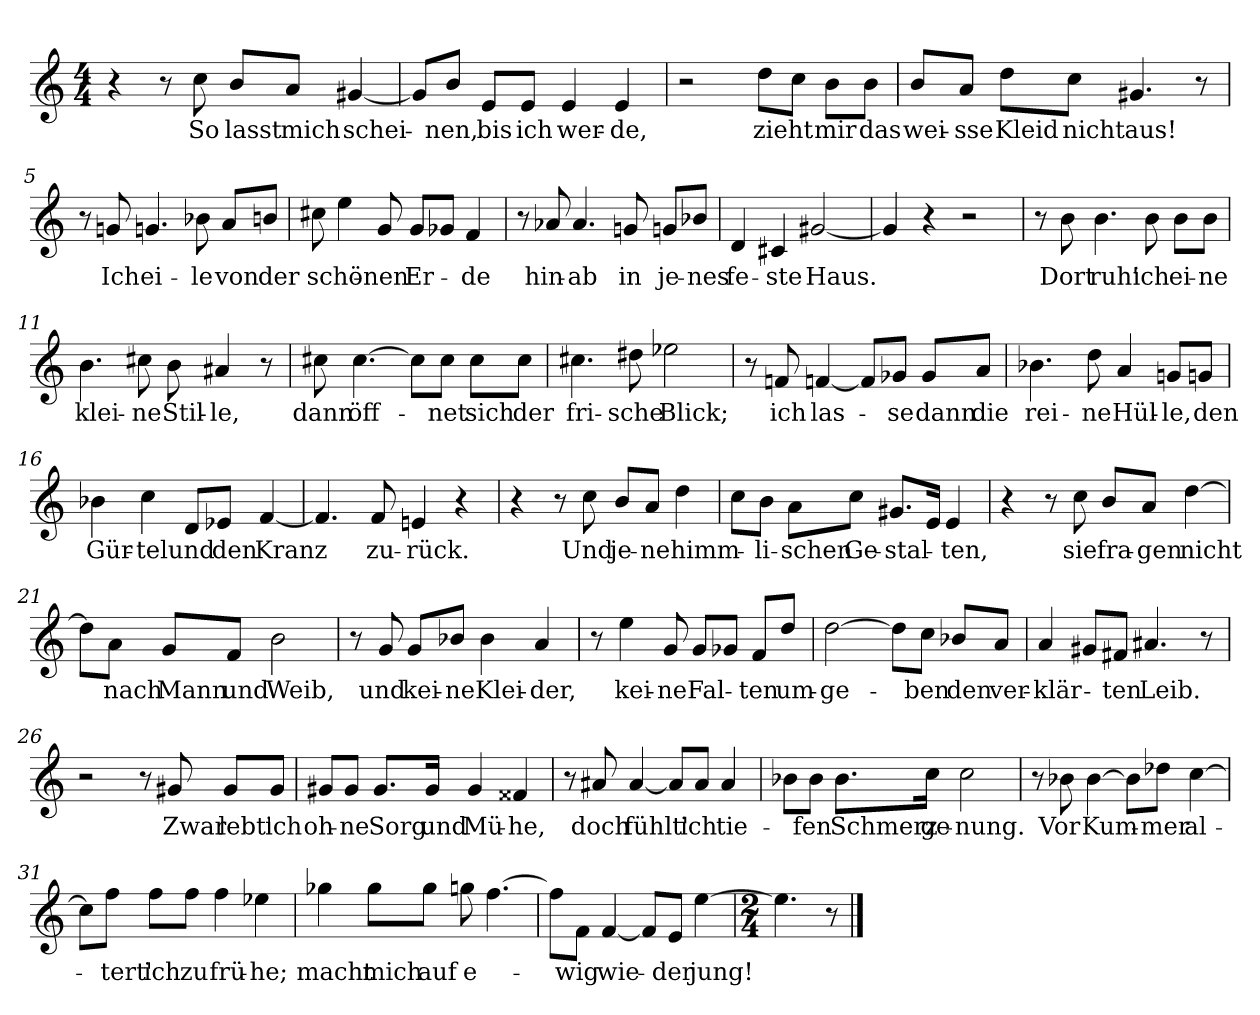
**kern	**text
*part1	*part1
*staff1	*staff1
*clefG2	*
*k[]	*
*M4/4	*
=1	=1
4r	.
8r	.
!	!LO:LY:b
8cc\	So
!	!LO:LY:b
8b/L	lasst
!	!LO:LY:b
8a/J	mich
!	!LO:LY:b
[4g#X/	schei-
=2	=2
8g#/L]	.
!	!LO:LY:b
8b/J	-nen,
!	!LO:LY:b
8e/L	bis
!	!LO:LY:b
8e/J	ich
!	!LO:LY:b
4e/	wer-
!	!LO:LY:b
4e/	-de,
=3	=3
2r	.
!	!LO:LY:b
8dd\L	zieht
8cc\J	.
!	!LO:LY:b
8b\L	mir
!	!LO:LY:b
8b\J	das
=4	=4
!	!LO:LY:b
8b/L	wei-
!	!LO:LY:b
8a/J	-sse
!	!LO:LY:b
8dd\L	Kleid
!	!LO:LY:b
8cc\J	nicht
!	!LO:LY:b
4.g#X/	aus!
8r	.
=5	=5
8r	.
!	!LO:LY:b
8gn/	Ich
!	!LO:LY:b
4.gn/	ei-
!	!LO:LY:b
8b-X\	-le
!	!LO:LY:b
8a/L	von
!	!LO:LY:b
8bn/J	der
!!LO:LB:g=z
=6	=6
!	!LO:LY:b
8cc#X\	schö-
4ee\	.
!	!LO:LY:b
8g/	-nen
!	!LO:LY:b
8g/L	Er-
8g-X/J	.
!	!LO:LY:b
4f/	-de
=7	=7
8r	.
!	!LO:LY:b
8a-X/	hin-
!	!LO:LY:b
4.a-/	-ab
!	!LO:LY:b
8gn/	in
!	!LO:LY:b
8gn/L	je-
!	!LO:LY:b
8b-X/J	-nes
=8	=8
!	!LO:LY:b
4d/	fe-
!	!LO:LY:b
4c#X/	-ste
!	!LO:LY:b
[2g#X/	Haus.
=9	=9
4g#/]	.
4r	.
2r	.
=10	=10
8r	.
!	!LO:LY:b
8b\	Dort
!	!LO:LY:b
4.b\	ruh'
!	!LO:LY:b
8b\	ich
!	!LO:LY:b
8b\L	ei-
!	!LO:LY:b
8b\J	-ne
=11	=11
!	!LO:LY:b
4.b\	klei-
!	!LO:LY:b
8cc#X\	-ne
!	!LO:LY:b
8b\	Stil-
!	!LO:LY:b
4a#X/	-le,
8r	.
!!LO:LB:g=z
=12	=12
!	!LO:LY:b
8cc#X\	dann
!	!LO:LY:b
[4.cc#\	öff-
8cc#\L]	.
!	!LO:LY:b
8cc#\J	-net
!	!LO:LY:b
8cc#\L	sich
!	!LO:LY:b
8cc#\J	der
=13	=13
!	!LO:LY:b
4.cc#X\	fri-
!	!LO:LY:b
8dd#X\	-sche
!	!LO:LY:b
2ee-X\	Blick;
=14	=14
8r	.
!	!LO:LY:b
8fn/	ich
!	!LO:LY:b
[4fn/	las-
8fn/L]	.
!	!LO:LY:b
8g-X/J	-se
!	!LO:LY:b
8g-/L	dann
!	!LO:LY:b
8a/J	die
=15	=15
!	!LO:LY:b
4.b-X\	rei-
!	!LO:LY:b
8dd\	-ne
!	!LO:LY:b
4a/	Hül-
!	!LO:LY:b
8gn/L	-le,
!	!LO:LY:b
8gn/J	den
=16	=16
!	!LO:LY:b
4b-X\	Gür-
!	!LO:LY:b
4cc\	-tel
!	!LO:LY:b
8d/L	und
!	!LO:LY:b
8e-X/J	den
!	!LO:LY:b
[4f/	Kranz
!!LO:LB:g=z
=17	=17
4.f/]	.
!	!LO:LY:b
8f/	zu-
!	!LO:LY:b
4en/	-rück.
4r	.
=18	=18
4r	.
8r	.
!	!LO:LY:b
8cc\	Und
!	!LO:LY:b
8b/L	je-
!	!LO:LY:b
8a/J	-ne
!	!LO:LY:b
4dd\	himm-
=19	=19
8cc\L	.
!	!LO:LY:b
8b\J	-li-
!	!LO:LY:b
8a\L	-schen
!	!LO:LY:b
8cc\J	Ge-
!	!LO:LY:b
8.g#X/L	-stal-
16e/Jk	.
!	!LO:LY:b
4e/	-ten,
=20	=20
4r	.
8r	.
!	!LO:LY:b
8cc\	sie
!	!LO:LY:b
8b/L	fra-
!	!LO:LY:b
8a/J	-gen
!	!LO:LY:b
[4dd\	nicht
=21	=21
8dd\L]	.
!	!LO:LY:b
8a\J	nach
!	!LO:LY:b
8g/L	Mann
!	!LO:LY:b
8f/J	und
!	!LO:LY:b
2b\	Weib,
!!LO:LB:g=z
=22	=22
8r	.
!	!LO:LY:b
8g/	und
!	!LO:LY:b
8g/L	kei-
!	!LO:LY:b
8b-X/J	-ne
!	!LO:LY:b
4b-\	Klei-
!	!LO:LY:b
4a/	-der,
=23	=23
8r	.
!	!LO:LY:b
4ee\	kei-
!	!LO:LY:b
8g/	-ne
!	!LO:LY:b
8g/L	Fal-
8g-X/J	.
!	!LO:LY:b
8f/L	-ten
!	!LO:LY:b
8dd/J	um-
=24	=24
!	!LO:LY:b
[2dd\	-ge-
8dd\L]	.
!	!LO:LY:b
8cc\J	-ben
!	!LO:LY:b
8b-X/L	den
!	!LO:LY:b
8a/J	ver-
=25	=25
!	!LO:LY:b
4a/	-klär-
8g#X/L	.
!	!LO:LY:b
8f#X/J	-ten
!	!LO:LY:b
4.a#X/	Leib.
8r	.
=26	=26
2r	.
8r	.
!	!LO:LY:b
8g#X/	Zwar
!	!LO:LY:b
8g#/L	lebt'
!	!LO:LY:b
8g#/J	ich
!!LO:LB:g=z
=27	=27
!	!LO:LY:b
8g#X/L	oh-
!	!LO:LY:b
8g#/J	-ne
!	!LO:LY:b
8.g#/L	Sorg
!	!LO:LY:b
16g#/Jk	und
!	!LO:LY:b
4g#/	Mü-
!	!LO:LY:b
4f##X/	-he,
=28	=28
8r	.
!	!LO:LY:b
8a#X/	doch
!	!LO:LY:b
[4a#/	fühlt'
8a#/L]	.
!	!LO:LY:b
8a#/J	ich
!	!LO:LY:b
4a#/	tie-
=29	=29
8b-X\L	.
!	!LO:LY:b
8b-\J	-fen
!	!LO:LY:b
8.b-\L	Schmerz
!	!LO:LY:b
16cc\Jk	ge-
!	!LO:LY:b
2cc\	-nung.
=30	=30
8r	.
!	!LO:LY:b
8b-X\	Vor
!	!LO:LY:b
[4b-\	Kum-
8b-\L]	.
!	!LO:LY:b
8dd-X\J	-mer
!	!LO:LY:b
[4cc\	al-
=31	=31
8cc\L]	.
!	!LO:LY:b
8ff\J	-tert'
!	!LO:LY:b
8ff\L	ich
!	!LO:LY:b
8ff\J	zu
!	!LO:LY:b
4ff\	frü-
!	!LO:LY:b
4ee-X\	-he;
!!LO:LB:g=z
=32	=32
!	!LO:LY:b
4gg-X\	macht
!	!LO:LY:b
8gg-\L	mich
!	!LO:LY:b
8gg-\J	auf
!	!LO:LY:b
8ggn\	e-
[4.ff\	.
=33	=33
8ff\L]	.
!	!LO:LY:b
8f\J	-wig
!	!LO:LY:b
[4f/	wie-
8f/L]	.
!	!LO:LY:b
8e/J	-der
!	!LO:LY:b
[4ee\	jung!
=34	=34
*M2/4	*
4.ee\]	.
8r	.
==	==
*-	*-
